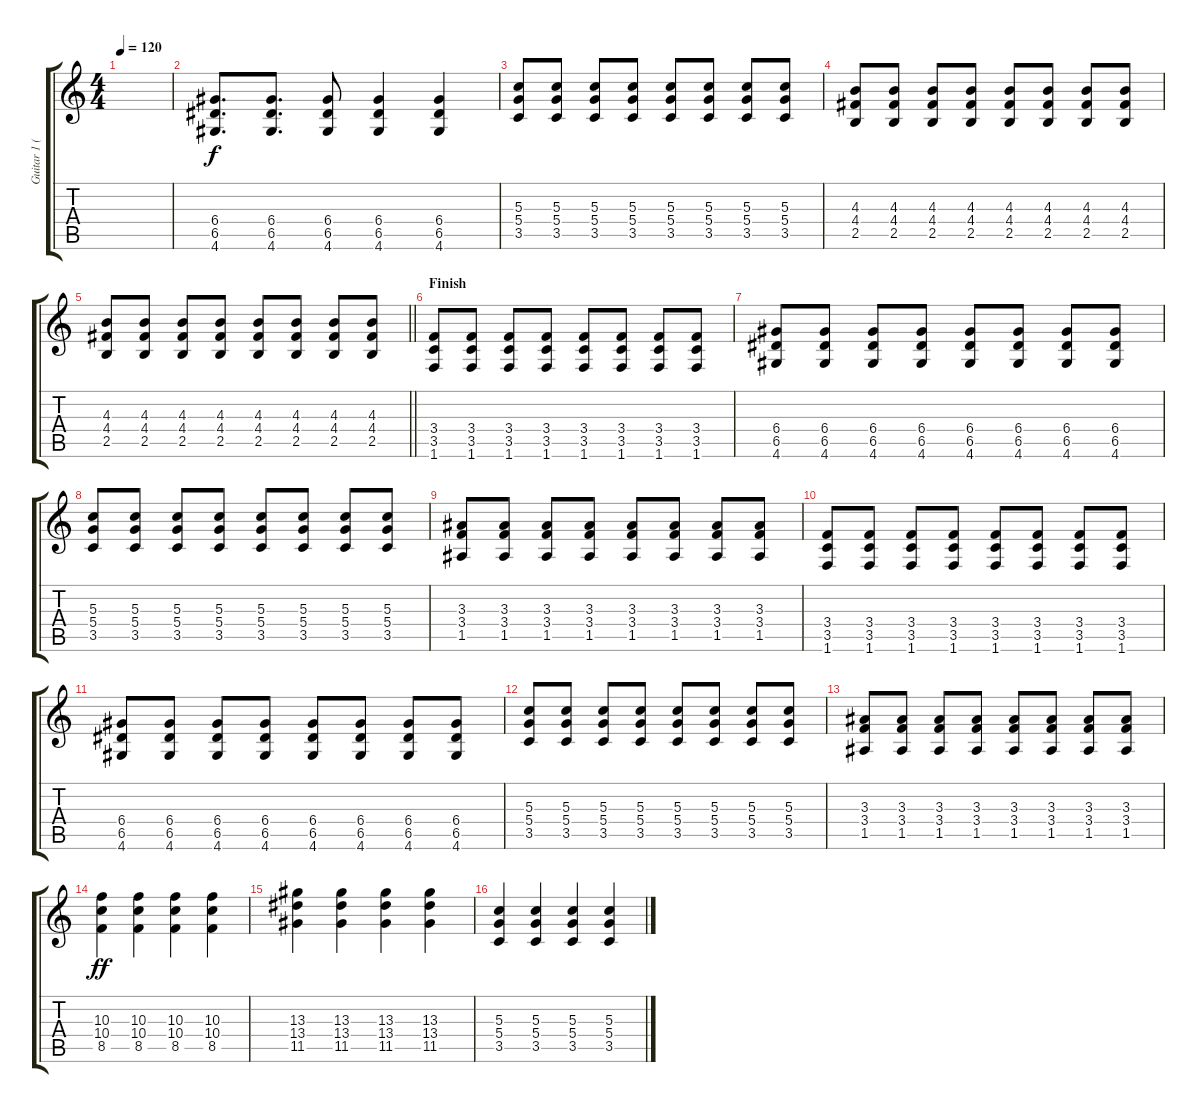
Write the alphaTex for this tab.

\track ("Guitar 1 (R)" "Guitar 1 (") {instrument overdrivenguitar}
\staff {score tabs}
\tuning (E4 B3 G3 D3 A2 E2) {hide}
\ts (4 4)
\tempo 120
\clef g2
\ks c
|
(6.4 6.5 4.6).8{d} (6.4 6.5 4.6).8{d} (6.4 6.5 4.6).8 (6.4 6.5 4.6).4 (6.4 6.5 4.6).4 |
(5.3 5.4 3.5).8 (5.3 5.4 3.5).8 (5.3 5.4 3.5).8 (5.3 5.4 3.5).8 (5.3 5.4 3.5).8 (5.3 5.4 3.5).8 (5.3 5.4 3.5).8 (5.3 5.4 3.5).8 |
(4.3 4.4 2.5).8 (4.3 4.4 2.5).8 (4.3 4.4 2.5).8 (4.3 4.4 2.5).8 (4.3 4.4 2.5).8 (4.3 4.4 2.5).8 (4.3 4.4 2.5).8 (4.3 4.4 2.5).8 |
\barLineRight lightlight
(4.3 4.4 2.5).8 (4.3 4.4 2.5).8 (4.3 4.4 2.5).8 (4.3 4.4 2.5).8 (4.3 4.4 2.5).8 (4.3 4.4 2.5).8 (4.3 4.4 2.5).8 (4.3 4.4 2.5).8 |
\section ("" "Finish")
(3.4 3.5 1.6).8 (3.4 3.5 1.6).8 (3.4 3.5 1.6).8 (3.4 3.5 1.6).8 (3.4 3.5 1.6).8 (3.4 3.5 1.6).8 (3.4 3.5 1.6).8 (3.4 3.5 1.6).8 |
(6.4 6.5 4.6).8 (6.4 6.5 4.6).8 (6.4 6.5 4.6).8 (6.4 6.5 4.6).8 (6.4 6.5 4.6).8 (6.4 6.5 4.6).8 (6.4 6.5 4.6).8 (6.4 6.5 4.6).8 |
(5.3 5.4 3.5).8 (5.3 5.4 3.5).8 (5.3 5.4 3.5).8 (5.3 5.4 3.5).8 (5.3 5.4 3.5).8 (5.3 5.4 3.5).8 (5.3 5.4 3.5).8 (5.3 5.4 3.5).8 |
(3.3 3.4 1.5).8 (3.3 3.4 1.5).8 (3.3 3.4 1.5).8 (3.3 3.4 1.5).8 (3.3 3.4 1.5).8 (3.3 3.4 1.5).8 (3.3 3.4 1.5).8 (3.3 3.4 1.5).8 |
(3.4 3.5 1.6).8 (3.4 3.5 1.6).8 (3.4 3.5 1.6).8 (3.4 3.5 1.6).8 (3.4 3.5 1.6).8 (3.4 3.5 1.6).8 (3.4 3.5 1.6).8 (3.4 3.5 1.6).8 |
(6.4 6.5 4.6).8 (6.4 6.5 4.6).8 (6.4 6.5 4.6).8 (6.4 6.5 4.6).8 (6.4 6.5 4.6).8 (6.4 6.5 4.6).8 (6.4 6.5 4.6).8 (6.4 6.5 4.6).8 |
(5.3 5.4 3.5).8 (5.3 5.4 3.5).8 (5.3 5.4 3.5).8 (5.3 5.4 3.5).8 (5.3 5.4 3.5).8 (5.3 5.4 3.5).8 (5.3 5.4 3.5).8 (5.3 5.4 3.5).8 |
(3.3 3.4 1.5).8 (3.3 3.4 1.5).8 (3.3 3.4 1.5).8 (3.3 3.4 1.5).8 (3.3 3.4 1.5).8 (3.3 3.4 1.5).8 (3.3 3.4 1.5).8 (3.3 3.4 1.5).8 |
(10.3 10.4 8.5).4{dy ff} (10.3 10.4 8.5).4 (10.3 10.4 8.5).4 (10.3 10.4 8.5).4 |
(13.3 13.4 11.5).4 (13.3 13.4 11.5).4 (13.3 13.4 11.5).4 (13.3 13.4 11.5).4 |
(5.3 5.4 3.5).4 (5.3 5.4 3.5).4 (5.3 5.4 3.5).4 (5.3 5.4 3.5).4
